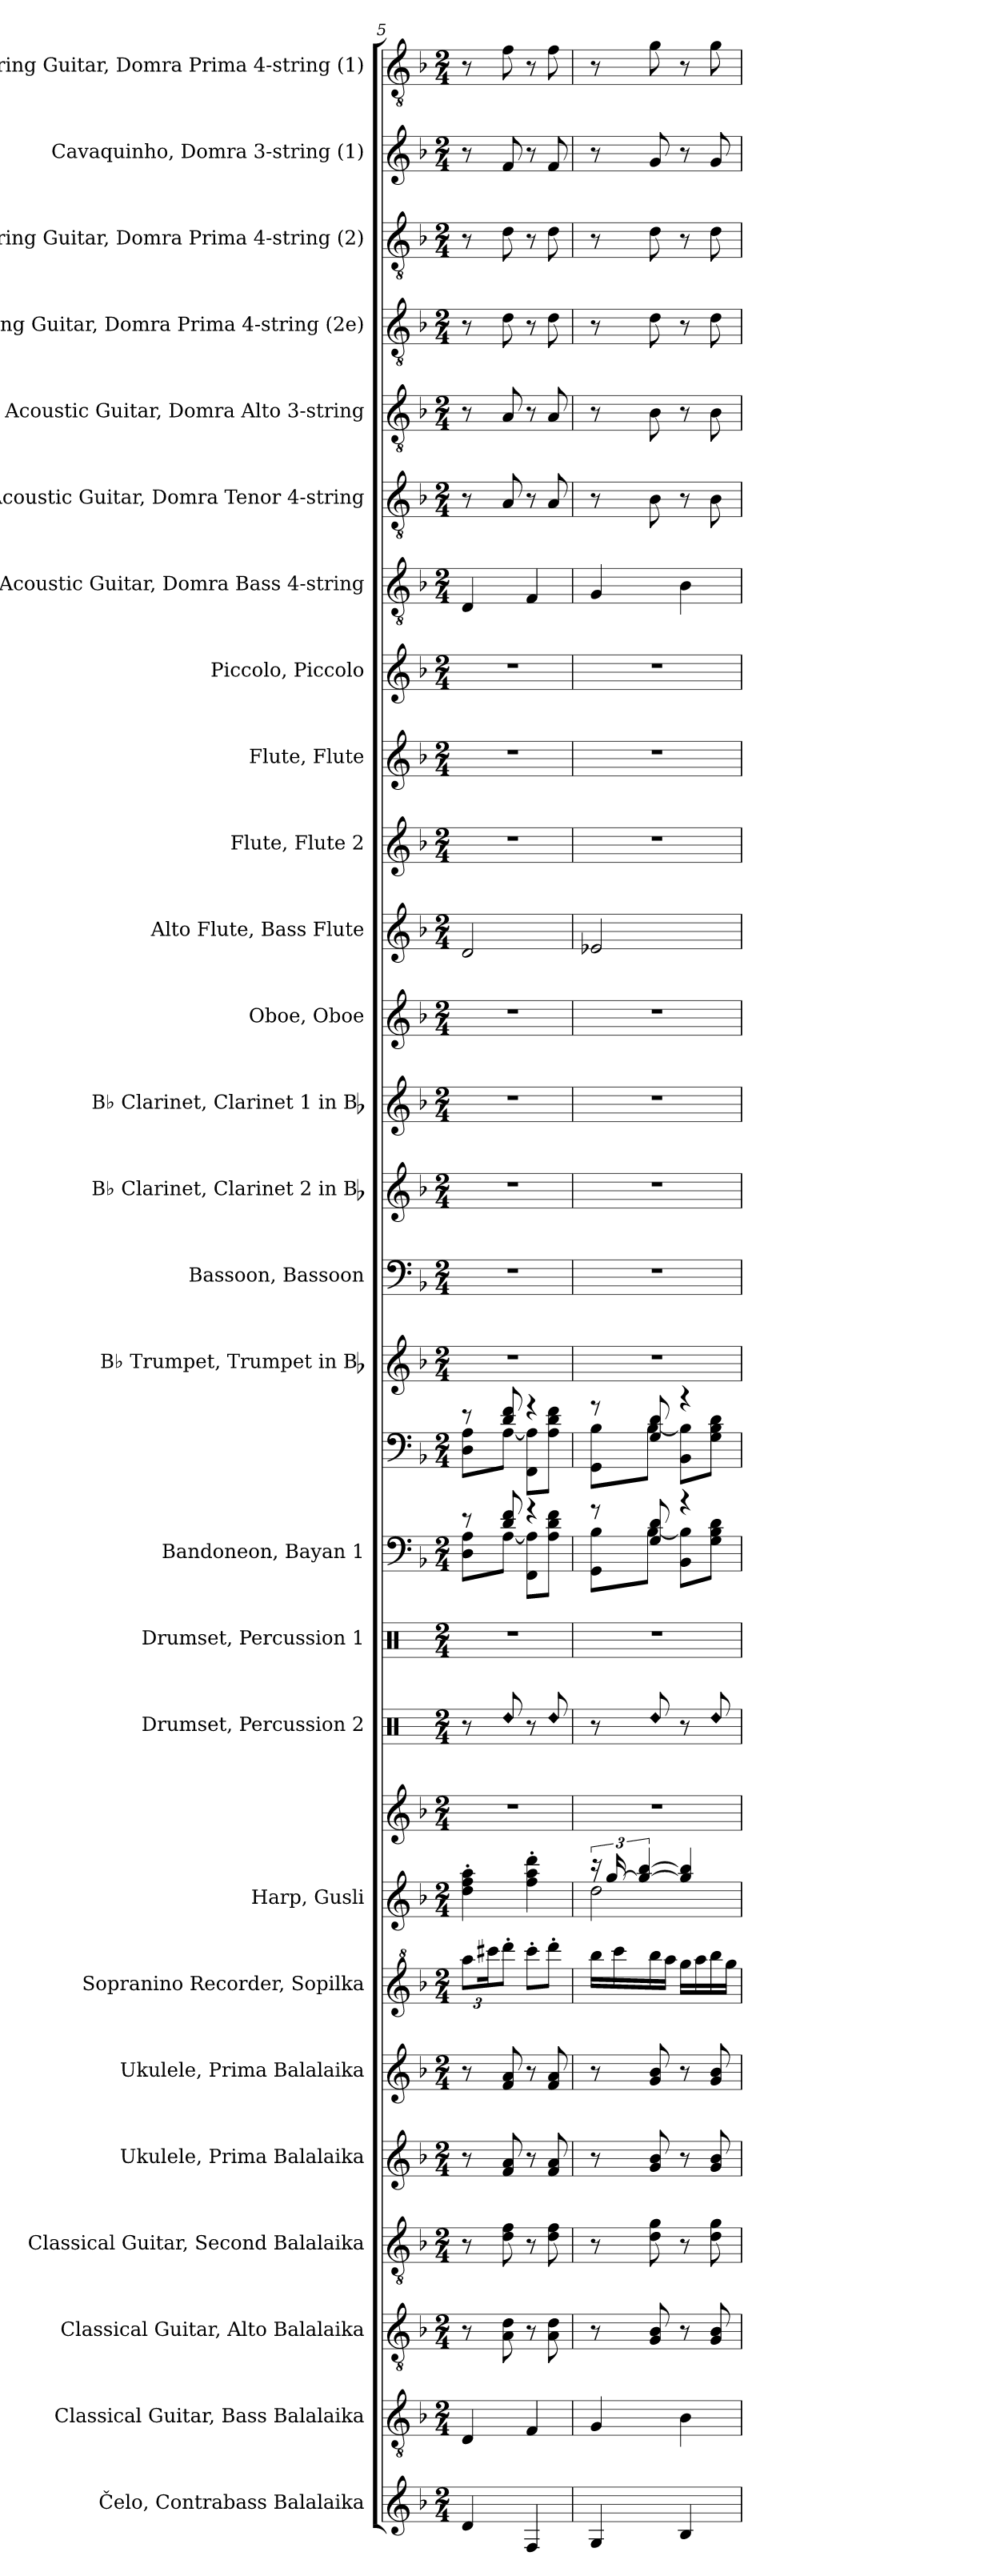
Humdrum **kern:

**kern	**kern	**kern	**kern	**kern	**kern	**kern	**kern	**kern	**kern	**kern	**kern	**kern	**kern	**kern	**kern	**kern	**kern	**kern	**kern	**kern	**kern	**kern	**kern	**kern	**kern	**kern	**kern	**kern
*part27	*part26	*part25	*part24	*part23	*part22	*part21	*part20	*part20	*part19	*part18	*part17	*part17	*part16	*part15	*part14	*part13	*part12	*part11	*part10	*part9	*part8	*part7	*part6	*part5	*part4	*part3	*part2	*part1
*staff29	*staff28	*staff27	*staff26	*staff25	*staff24	*staff23	*staff22	*staff21	*staff20	*staff19	*staff18	*staff17	*staff16	*staff15	*staff14	*staff13	*staff12	*staff11	*staff10	*staff9	*staff8	*staff7	*staff6	*staff5	*staff4	*staff3	*staff2	*staff1
*I"Čelo, Contrabass Balalaika	*I"Classical Guitar, Bass Balalaika	*I"Classical Guitar, Alto Balalaika	*I"Classical Guitar, Second Balalaika	*I"Ukulele, Prima Balalaika	*I"Ukulele, Prima Balalaika	*I"Sopranino Recorder, Sopilka	*I"Harp, Gusli	*	*I"Drumset, Percussion 2	*I"Drumset, Percussion 1	*I"Bandoneon, Bayan 1	*	*I"B♭ Trumpet, Trumpet in Bb	*I"Bassoon, Bassoon	*I"B♭ Clarinet, Clarinet 2 in Bb	*I"B♭ Clarinet, Clarinet 1 in Bb	*I"Oboe, Oboe	*I"Alto Flute, Bass Flute	*I"Flute, Flute 2	*I"Flute, Flute	*I"Piccolo, Piccolo	*I"Acoustic Guitar, Domra Bass 4-string	*I"Acoustic Guitar, Domra Tenor 4-string	*I"Acoustic Guitar, Domra Alto 3-string	*I"12-string Guitar, Domra Prima 4-string (2e)	*I"12-string Guitar, Domra Prima 4-string (2)	*I"Cavaquinho, Domra 3-string (1)	*I"12-string Guitar, Domra Prima 4-string (1)
*	*I'Guit.	*I'Guit.	*I'Guit.	*I'Uk.	*I'Uk.	*I'Si. Rec.	*I'Hrp.	*	*I'D. Set	*I'D. Set	*I'Ban.	*	*I'B♭ Tpt.	*I'Bsn.	*I'B♭ Cl.	*I'B♭ Cl.	*I'Ob.	*I'A. Fl.	*I'Fl.	*I'Fl.	*I'Picc.	*I'Guit.	*I'Guit.	*I'Guit.	*I'12-str. Guit.	*I'12-str. Guit.	*I'Cava.	*I'12-str. Guit.
*clefG2	*clefGv2	*clefGv2	*clefGv2	*clefG2	*clefG2	*clefG^2	*clefG2	*clefG2	*clefX	*clefX	*clefF4	*clefF4	*clefG2	*clefF4	*clefG2	*clefG2	*clefG2	*clefG2	*clefG2	*clefG2	*clefG2	*clefGv2	*clefGv2	*clefGv2	*clefGv2	*clefGv2	*clefG2	*clefGv2
*ITrd14c24	*	*	*	*	*	*	*	*	*	*	*	*	*ITrd1c2	*	*ITrd1c2	*ITrd1c2	*	*ITrd3c5	*	*	*ITrd-7c-12	*	*	*	*	*	*	*
*k[b-]	*k[b-]	*k[b-]	*k[b-]	*k[b-]	*k[b-]	*k[b-]	*k[b-]	*k[b-]	*k[]	*k[]	*k[b-]	*k[b-]	*k[b-e-a-]	*k[b-]	*k[b-e-a-]	*k[b-e-a-]	*k[b-]	*k[]	*k[b-]	*k[b-]	*k[b-]	*k[b-]	*k[b-]	*k[b-]	*k[b-]	*k[b-]	*k[b-]	*k[b-]
*M2/4	*M2/4	*M2/4	*M2/4	*M2/4	*M2/4	*M2/4	*M2/4	*M2/4	*M2/4	*M2/4	*M2/4	*M2/4	*M2/4	*M2/4	*M2/4	*M2/4	*M2/4	*M2/4	*M2/4	*M2/4	*M2/4	*M2/4	*M2/4	*M2/4	*M2/4	*M2/4	*M2/4	*M2/4
*	*	*	*	*	*	*Xbrackettup	*	*	*	*	*	*	*	*	*	*	*	*	*	*	*	*	*	*	*	*	*	*
=5	=5	=5	=5	=5	=5	=5	=5	=5	=5	=5	=5	=5	=5	=5	=5	=5	=5	=5	=5	=5	=5	=5	=5	=5	=5	=5	=5	=5
*	*	*	*	*	*	*	*	*	*	*	*^	*^	*	*	*	*	*	*	*	*	*	*	*	*	*	*	*	*
4DD/	4D/	8r	8r	8r	8r	12aaa\L	4dd\' 4ff\' 4aa\'	2r	8r	2r	8r	8D\ 8A\L	8r	8D\ 8A\L	2r	2r	2r	2r	2r	2A/	2r	2r	2r	4D/	8r	8r	8r	8r	8r	8r
.	.	.	.	.	.	24cccc#X\K	.	.	.	.	.	.	.	.	.	.	.	.	.	.	.	.	.	.	.	.	.	.	.	.
!	!	!	!	!	!	!	!	!	!LO:N:head=diamond	!	!	!	!	!	!	!	!	!	!	!	!	!	!	!	!	!	!	!	!	!
.	.	8A\ 8d\	8d\ 8f\	8f/ 8a/	8f/ 8a/	8dddd'\J	.	.	8Rdd/	.	8d/ 8f/	[8A\J	8d/ 8f/	[8A\J	.	.	.	.	.	.	.	.	.	.	8A/	8A/	8d\	8d\	8f/	8f\
4FFF/	4F/	8r	8r	8r	8r	8cccc#'\L	4ff\' 4aa\' 4ddd\'	.	8r	.	4r	8FF\ 8A\]L	4r	8FF\ 8A\]L	.	.	.	.	.	.	.	.	.	4F/	8r	8r	8r	8r	8r	8r
!	!	!	!	!	!	!	!	!	!LO:N:head=diamond	!	!	!	!	!	!	!	!	!	!	!	!	!	!	!	!	!	!	!	!	!
.	.	8A\ 8d\	8d\ 8f\	8f/ 8a/	8f/ 8a/	8dddd'\J	.	.	8Rdd/	.	.	8A\ 8d\ 8f\J	.	8A\ 8d\ 8f\J	.	.	.	.	.	.	.	.	.	.	8A/	8A/	8d\	8d\	8f/	8f\
!!LO:PB:g=z
=6	=6	=6	=6	=6	=6	=6	=6	=6	=6	=6	=6	=6	=6	=6	=6	=6	=6	=6	=6	=6	=6	=6	=6	=6	=6	=6	=6	=6	=6	=6
*	*	*	*	*	*	*	*^	*	*	*	*	*	*	*	*	*	*	*	*	*	*	*	*	*	*	*	*	*	*	*
4GGG/	4G/	8r	8r	8r	8r	16bbb-\LL	24r	2dd\	2r	8r	2r	8r	8GG\ 8B-\L	8r	8GG\ 8B-\L	2r	2r	2r	2r	2r	2B-X/	2r	2r	2r	4G/	8r	8r	8r	8r	8r	8r
.	.	.	.	.	.	.	[24gg/	.	.	.	.	.	.	.	.	.	.	.	.	.	.	.	.	.	.	.	.	.	.	.	.
.	.	.	.	.	.	16cccc\	.	.	.	.	.	.	.	.	.	.	.	.	.	.	.	.	.	.	.	.	.	.	.	.	.
.	.	.	.	.	.	.	6gg/_ [6bb-/	.	.	.	.	.	.	.	.	.	.	.	.	.	.	.	.	.	.	.	.	.	.	.	.
!	!	!	!	!	!	!	!	!	!	!LO:N:head=diamond	!	!	!	!	!	!	!	!	!	!	!	!	!	!	!	!	!	!	!	!	!
.	.	8G/ 8B-/	8d\ 8g\	8g/ 8b-/	8g/ 8b-/	16bbb-\	.	.	.	8Rdd/	.	8G/ 8d/	[8B-\J	8G/ 8d/	[8B-\J	.	.	.	.	.	.	.	.	.	.	8B-\	8B-\	8d\	8d\	8g/	8g\
.	.	.	.	.	.	16aaa\JJ	.	.	.	.	.	.	.	.	.	.	.	.	.	.	.	.	.	.	.	.	.	.	.	.	.
4BBB-/	4B-\	8r	8r	8r	8r	16ggg\LL	4gg/] 4bb-/]	.	.	8r	.	4r	8BB-\ 8B-\]L	4r	8BB-\ 8B-\]L	.	.	.	.	.	.	.	.	.	4B-\	8r	8r	8r	8r	8r	8r
.	.	.	.	.	.	16aaa\	.	.	.	.	.	.	.	.	.	.	.	.	.	.	.	.	.	.	.	.	.	.	.	.	.
!	!	!	!	!	!	!	!	!	!	!LO:N:head=diamond	!	!	!	!	!	!	!	!	!	!	!	!	!	!	!	!	!	!	!	!	!
.	.	8G/ 8B-/	8d\ 8g\	8g/ 8b-/	8g/ 8b-/	16bbb-\	.	.	.	8Rdd/	.	.	8G\ 8B-\ 8d\J	.	8G\ 8B-\ 8d\J	.	.	.	.	.	.	.	.	.	.	8B-\	8B-\	8d\	8d\	8g/	8g\
.	.	.	.	.	.	16ggg\JJ	.	.	.	.	.	.	.	.	.	.	.	.	.	.	.	.	.	.	.	.	.	.	.	.	.
*	*	*	*	*	*	*	*	*	*	*	*	*v	*v	*	*	*	*	*	*	*	*	*	*	*	*	*	*	*	*	*	*
*	*	*	*	*	*	*	*v	*v	*	*	*	*	*v	*v	*	*	*	*	*	*	*	*	*	*	*	*	*	*	*	*
=	=	=	=	=	=	=	=	=	=	=	=	=	=	=	=	=	=	=	=	=	=	=	=	=	=	=	=	=
*-	*-	*-	*-	*-	*-	*-	*-	*-	*-	*-	*-	*-	*-	*-	*-	*-	*-	*-	*-	*-	*-	*-	*-	*-	*-	*-	*-	*-
